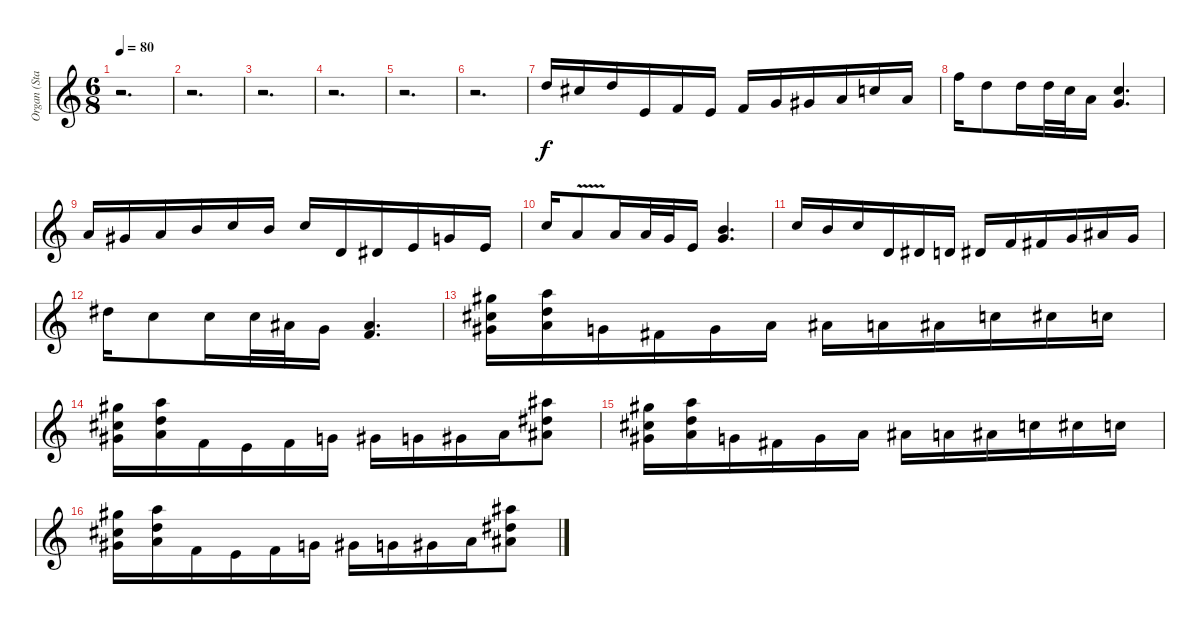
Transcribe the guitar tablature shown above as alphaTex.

\track ("Organ (Staff 1)" "Organ (Sta") {instrument rockorgan}
\staff {score}
\tuning (E4 B3 G3 D3 A2 E2 B1) {hide}
\ts (6 8)
\tempo 80
\clef g2
\ks c
r.2{d dy mf} |
r.2{d} |
r.2{d} |
r.2{d} |
r.2{d} |
r.2{d} |
10.1.16{dy f} 9.1.16 10.1.16 0.1.16 1.1.16 0.1.16 1.1.16 3.1.16 4.1.16 5.1.16 8.1.16 5.1.16 |
13.1.16 10.1.8 10.1.16 10.1.32 8.1.32 5.1.16 (3.1 13.2).4{d} |
5.1.16 4.1.16 5.1.16 7.1.16 8.1.16 7.1.16 8.1.16 3.2.16 4.2.16 0.1.16 3.1.16 0.1.16 |
8.1.16 5.1{v}.8 5.1.16 5.1.32 3.1.32 0.1.16 (3.1 12.2).4{d} |
8.1.16 7.1.16 8.1.16 3.2.16 4.2.16 3.2.16 4.2.16 1.1.16 2.1.16 3.1.16 6.1.16 3.1.16 |
11.1.16 8.1.8 8.1.16 8.1.32 6.1.32 3.1.16 (6.1 6.2).4{d} |
(9.1 9.2 25.3).16 (17.1 15.2 14.3).16 3.1.16 2.1.16 3.1.16 5.1.16 6.1.16 5.1.16 6.1.16 8.1.16 9.1.16 8.1.16 |
(4.1 14.2 25.3).16 (5.1 15.2 26.3).16 1.1.16 0.1.16 1.1.16 3.1.16 4.1.16 3.1.16 4.1.16 5.1.16 (11.1 11.2 27.3).8 |
(9.1 9.2 25.3).16 (17.1 15.2 14.3).16 3.1.16 2.1.16 3.1.16 5.1.16 6.1.16 5.1.16 6.1.16 8.1.16 9.1.16 8.1.16 |
(4.1 14.2 25.3).16 (5.1 15.2 26.3).16 1.1.16 0.1.16 1.1.16 3.1.16 4.1.16 3.1.16 4.1.16 5.1.16 (11.1 11.2 27.3).8
